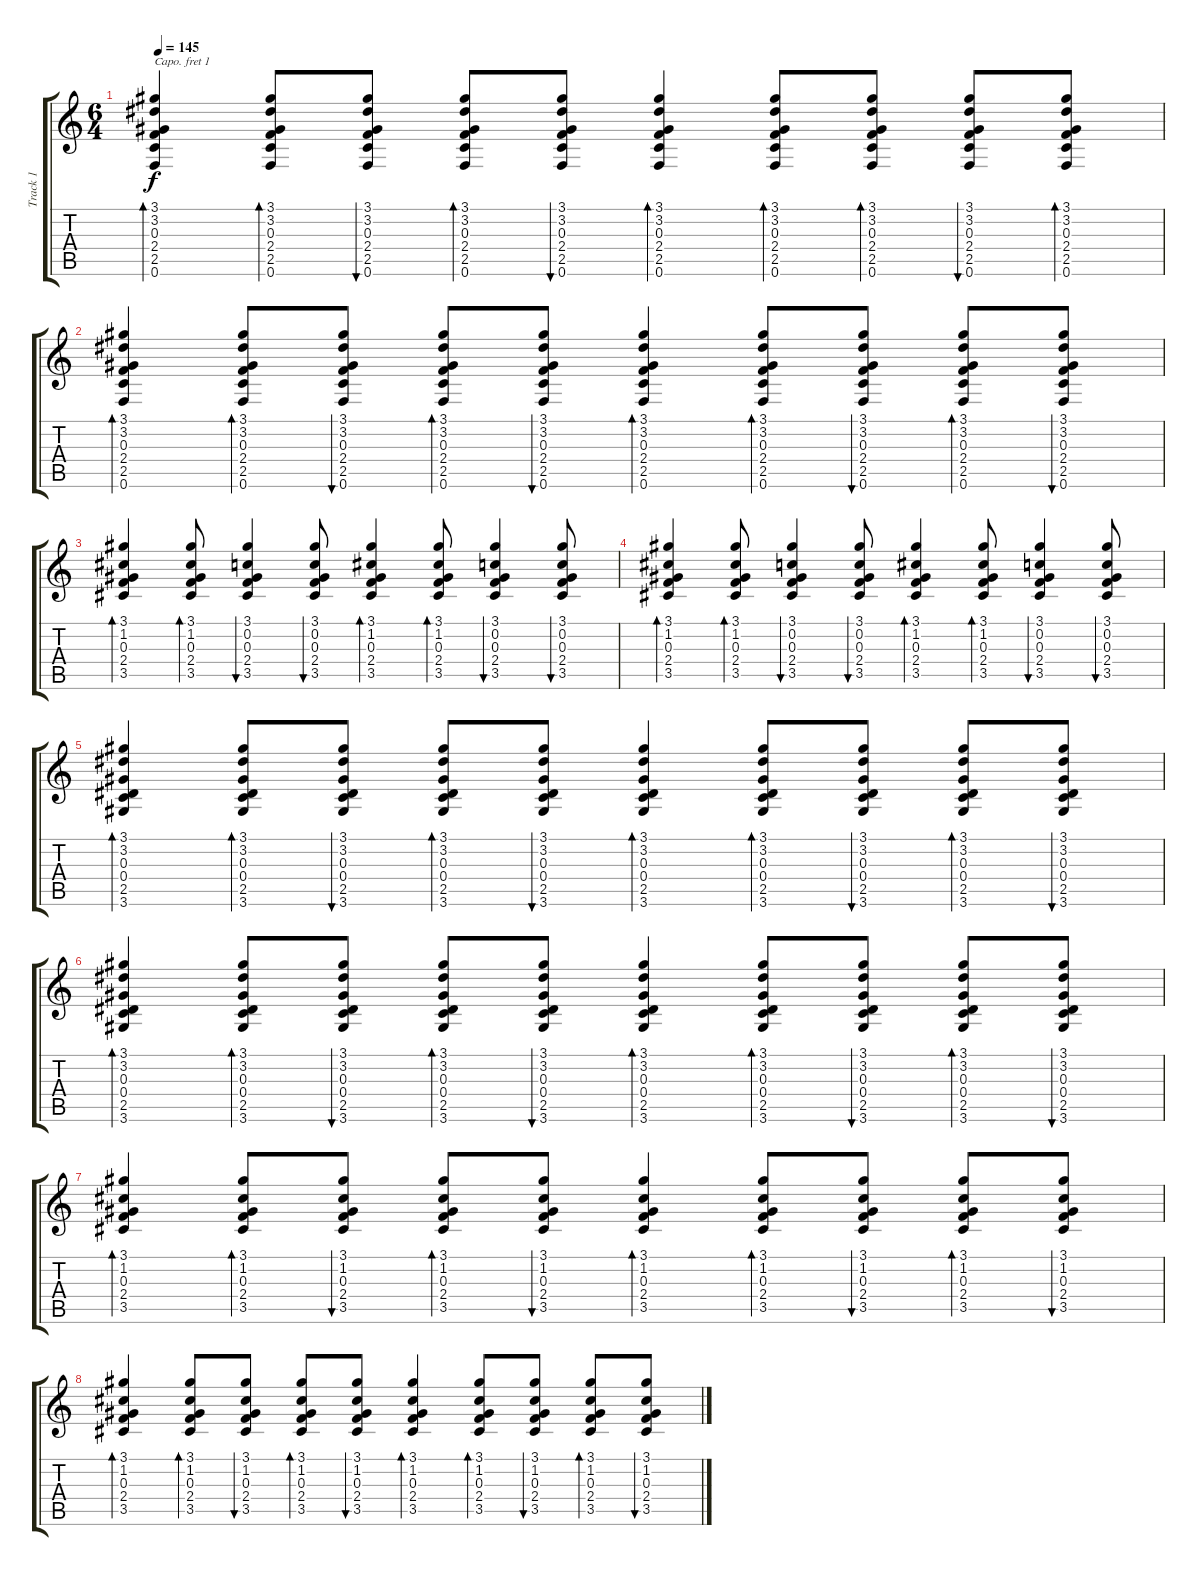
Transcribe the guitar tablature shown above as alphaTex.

\track ("Track 1" "Track 1") {instrument acousticguitarsteel}
\staff {score tabs}
\capo 1
\tuning (E4 B3 G3 D3 A2 E2) {hide}
\ts (6 4)
\tempo 145
\clef g2
\ks c
(3.1 3.2 0.3 2.4 2.5 0.6).4{bd 60 dy f} (3.1 3.2 0.3 2.4 2.5 0.6).8{bd 60} (3.1 3.2 0.3 2.4 2.5 0.6).8{bu 60} (3.1 3.2 0.3 2.4 2.5 0.6).8{bd 60} (3.1 3.2 0.3 2.4 2.5 0.6).8{bu 60} (3.1 3.2 0.3 2.4 2.5 0.6).4{bd 60} (3.1 3.2 0.3 2.4 2.5 0.6).8{bd 60} (3.1 3.2 0.3 2.4 2.5 0.6).8{bd 60} (3.1 3.2 0.3 2.4 2.5 0.6).8{bu 60} (3.1 3.2 0.3 2.4 2.5 0.6).8{bd 60} |
(3.1 3.2 0.3 2.4 2.5 0.6).4{bd 60} (3.1 3.2 0.3 2.4 2.5 0.6).8{bd 60} (3.1 3.2 0.3 2.4 2.5 0.6).8{bu 60} (3.1 3.2 0.3 2.4 2.5 0.6).8{bd 60} (3.1 3.2 0.3 2.4 2.5 0.6).8{bu 60} (3.1 3.2 0.3 2.4 2.5 0.6).4{bd 60} (3.1 3.2 0.3 2.4 2.5 0.6).8{bd 60} (3.1 3.2 0.3 2.4 2.5 0.6).8{bu 60} (3.1 3.2 0.3 2.4 2.5 0.6).8{bd 60} (3.1 3.2 0.3 2.4 2.5 0.6).8{bu 60} |
(3.1 1.2 0.3 2.4 3.5).4{bd 60} (3.1 1.2 0.3 2.4 3.5).8{bd 60} (3.1 0.2 0.3 2.4 3.5).4{bu 60} (3.1 0.2 0.3 2.4 3.5).8{bu 60} (3.1 1.2 0.3 2.4 3.5).4{bd 60} (3.1 1.2 0.3 2.4 3.5).8{bd 60} (3.1 0.2 0.3 2.4 3.5).4{bu 60} (3.1 0.2 0.3 2.4 3.5).8{bu 60} |
(3.1 1.2 0.3 2.4 3.5).4{bd 60} (3.1 1.2 0.3 2.4 3.5).8{bd 60} (3.1 0.2 0.3 2.4 3.5).4{bu 60} (3.1 0.2 0.3 2.4 3.5).8{bu 60} (3.1 1.2 0.3 2.4 3.5).4{bd 60} (3.1 1.2 0.3 2.4 3.5).8{bd 60} (3.1 0.2 0.3 2.4 3.5).4{bu 60} (3.1 0.2 0.3 2.4 3.5).8{bu 60} |
(3.1 3.2 0.3 0.4 2.5 3.6).4{bd 60} (3.1 3.2 0.3 0.4 2.5 3.6).8{bd 60} (3.1 3.2 0.3 0.4 2.5 3.6).8{bu 60} (3.1 3.2 0.3 0.4 2.5 3.6).8{bd 60} (3.1 3.2 0.3 0.4 2.5 3.6).8{bu 60} (3.1 3.2 0.3 0.4 2.5 3.6).4{bd 60} (3.1 3.2 0.3 0.4 2.5 3.6).8{bd 60} (3.1 3.2 0.3 0.4 2.5 3.6).8{bu 60} (3.1 3.2 0.3 0.4 2.5 3.6).8{bd 60} (3.1 3.2 0.3 0.4 2.5 3.6).8{bu 60} |
(3.1 3.2 0.3 0.4 2.5 3.6).4{bd 60} (3.1 3.2 0.3 0.4 2.5 3.6).8{bd 60} (3.1 3.2 0.3 0.4 2.5 3.6).8{bu 60} (3.1 3.2 0.3 0.4 2.5 3.6).8{bd 60} (3.1 3.2 0.3 0.4 2.5 3.6).8{bu 60} (3.1 3.2 0.3 0.4 2.5 3.6).4{bd 60} (3.1 3.2 0.3 0.4 2.5 3.6).8{bd 60} (3.1 3.2 0.3 0.4 2.5 3.6).8{bu 60} (3.1 3.2 0.3 0.4 2.5 3.6).8{bd 60} (3.1 3.2 0.3 0.4 2.5 3.6).8{bu 60} |
(3.1 1.2 0.3 2.4 3.5).4{bd 60} (3.1 1.2 0.3 2.4 3.5).8{bd 60} (3.1 1.2 0.3 2.4 3.5).8{bu 60} (3.1 1.2 0.3 2.4 3.5).8{bd 60} (3.1 1.2 0.3 2.4 3.5).8{bu 60} (3.1 1.2 0.3 2.4 3.5).4{bd 60} (3.1 1.2 0.3 2.4 3.5).8{bd 60} (3.1 1.2 0.3 2.4 3.5).8{bu 60} (3.1 1.2 0.3 2.4 3.5).8{bd 60} (3.1 1.2 0.3 2.4 3.5).8{bu 60} |
(3.1 1.2 0.3 2.4 3.5).4{bd 60} (3.1 1.2 0.3 2.4 3.5).8{bd 60} (3.1 1.2 0.3 2.4 3.5).8{bu 60} (3.1 1.2 0.3 2.4 3.5).8{bd 60} (3.1 1.2 0.3 2.4 3.5).8{bu 60} (3.1 1.2 0.3 2.4 3.5).4{bd 60} (3.1 1.2 0.3 2.4 3.5).8{bd 60} (3.1 1.2 0.3 2.4 3.5).8{bu 60} (3.1 1.2 0.3 2.4 3.5).8{bd 60} (3.1 1.2 0.3 2.4 3.5).8{bu 60}
